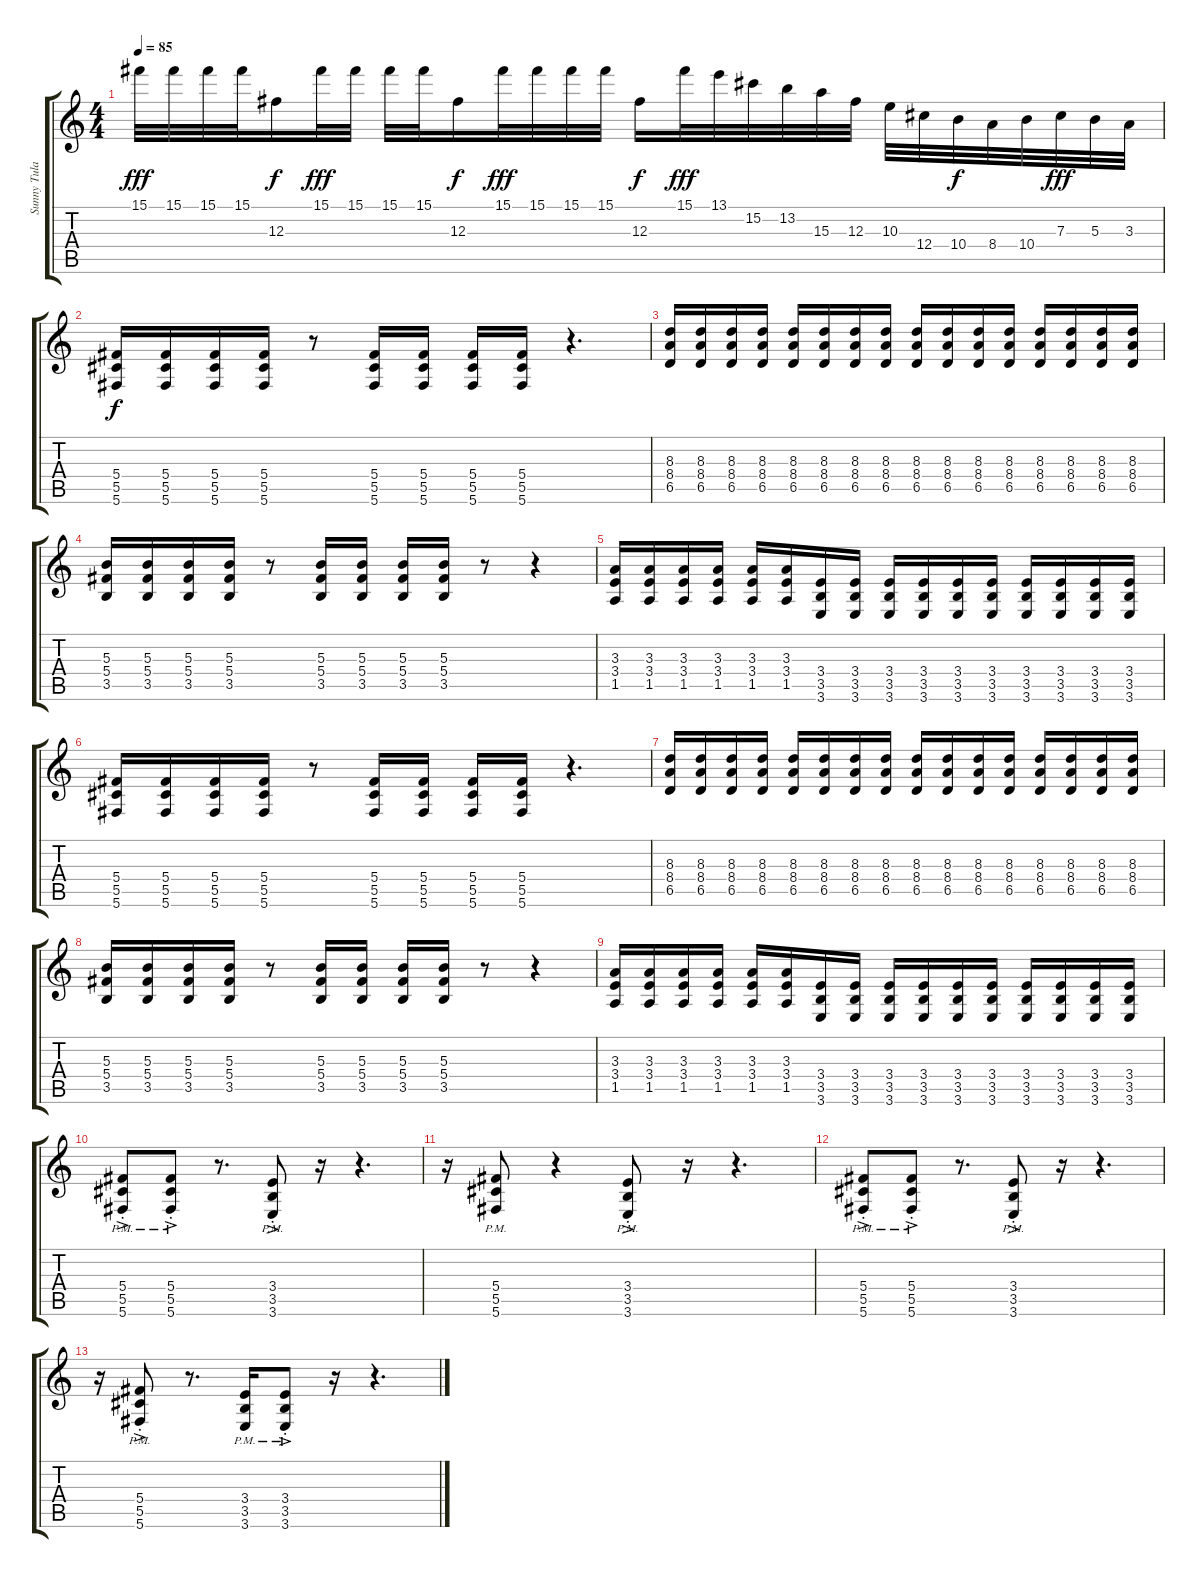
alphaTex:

\track ("Sunny Tuladhar - Lead Guitar" "Sunny Tula") {instrument distortionguitar}
\staff {score tabs}
\tuning (Eb4 Bb3 Gb3 Db3 Ab2 Db2) {hide}
\ts (4 4)
\tempo 85
\clef g2
\ks c
15.1.32{dy fff} 15.1.32 15.1.32 15.1.32 12.3.16{dy f} 15.1.32{dy fff} 15.1.32 15.1.32 15.1.32 12.3.16{dy f} 15.1.32{dy fff} 15.1.32 15.1.32 15.1.32 12.3.16{dy f} 15.1.32{dy fff} 13.1.32 15.2.32 13.2.32 15.3.32 12.3.32 10.3.32 12.4.32 10.4.32{dy f} 8.4.32 10.4.32 7.3.32{dy fff} 5.3.32 3.3.32 |
(5.4 5.5 5.6).16{dy f} (5.4 5.5 5.6).16 (5.4 5.5 5.6).16 (5.4 5.5 5.6).16 r.8 (5.4 5.5 5.6).16 (5.4 5.5 5.6).16 (5.4 5.5 5.6).16 (5.4 5.5 5.6).16 r.4{d} |
(8.3 8.4 6.5).16 (8.3 8.4 6.5).16 (8.3 8.4 6.5).16 (8.3 8.4 6.5).16 (8.3 8.4 6.5).16 (8.3 8.4 6.5).16 (8.3 8.4 6.5).16 (8.3 8.4 6.5).16 (8.3 8.4 6.5).16 (8.3 8.4 6.5).16 (8.3 8.4 6.5).16 (8.3 8.4 6.5).16 (8.3 8.4 6.5).16 (8.3 8.4 6.5).16 (8.3 8.4 6.5).16 (8.3 8.4 6.5).16 |
(5.3 5.4 3.5).16 (5.3 5.4 3.5).16 (5.3 5.4 3.5).16 (5.3 5.4 3.5).16 r.8 (5.3 5.4 3.5).16 (5.3 5.4 3.5).16 (5.3 5.4 3.5).16 (5.3 5.4 3.5).16 r.8 r.4 |
(3.3 3.4 1.5).16 (3.3 3.4 1.5).16 (3.3 3.4 1.5).16 (3.3 3.4 1.5).16 (3.3 3.4 1.5).16 (3.3 3.4 1.5).16 (3.4 3.5 3.6).16 (3.4 3.5 3.6).16 (3.4 3.5 3.6).16 (3.4 3.5 3.6).16 (3.4 3.5 3.6).16 (3.4 3.5 3.6).16 (3.4 3.5 3.6).16 (3.4 3.5 3.6).16 (3.4 3.5 3.6).16 (3.4 3.5 3.6).16 |
(5.4 5.5 5.6).16 (5.4 5.5 5.6).16 (5.4 5.5 5.6).16 (5.4 5.5 5.6).16 r.8 (5.4 5.5 5.6).16 (5.4 5.5 5.6).16 (5.4 5.5 5.6).16 (5.4 5.5 5.6).16 r.4{d} |
(8.3 8.4 6.5).16 (8.3 8.4 6.5).16 (8.3 8.4 6.5).16 (8.3 8.4 6.5).16 (8.3 8.4 6.5).16 (8.3 8.4 6.5).16 (8.3 8.4 6.5).16 (8.3 8.4 6.5).16 (8.3 8.4 6.5).16 (8.3 8.4 6.5).16 (8.3 8.4 6.5).16 (8.3 8.4 6.5).16 (8.3 8.4 6.5).16 (8.3 8.4 6.5).16 (8.3 8.4 6.5).16 (8.3 8.4 6.5).16 |
(5.3 5.4 3.5).16 (5.3 5.4 3.5).16 (5.3 5.4 3.5).16 (5.3 5.4 3.5).16 r.8 (5.3 5.4 3.5).16 (5.3 5.4 3.5).16 (5.3 5.4 3.5).16 (5.3 5.4 3.5).16 r.8 r.4 |
(3.3 3.4 1.5).16 (3.3 3.4 1.5).16 (3.3 3.4 1.5).16 (3.3 3.4 1.5).16 (3.3 3.4 1.5).16 (3.3 3.4 1.5).16 (3.4 3.5 3.6).16 (3.4 3.5 3.6).16 (3.4 3.5 3.6).16 (3.4 3.5 3.6).16 (3.4 3.5 3.6).16 (3.4 3.5 3.6).16 (3.4 3.5 3.6).16 (3.4 3.5 3.6).16 (3.4 3.5 3.6).16 (3.4 3.5 3.6).16 |
(5.4{pm} 5.5{pm} 5.6{ac pm st}).8 (5.4{pm} 5.5{pm} 5.6{ac pm st}).8 r.8{d} (3.4{pm} 3.5{pm} 3.6{ac pm st}).8 r.16 r.4{d} |
r.16 (5.4{pm} 5.5{pm} 5.6{pm}).8 r.4 (3.4{pm} 3.5{pm} 3.6{ac pm st}).8 r.16 r.4{d} |
(5.4{pm} 5.5{pm} 5.6{ac pm st}).8 (5.4{pm} 5.5{pm} 5.6{ac pm st}).8 r.8{d} (3.4{pm} 3.5{pm} 3.6{ac pm st}).8 r.16 r.4{d} |
r.16 (5.4{pm} 5.5{pm} 5.6{ac pm st}).8 r.8{d} (3.4{pm} 3.5{pm} 3.6{pm}).16 (3.4{pm} 3.5{pm} 3.6{ac pm st}).8 r.16 r.4{d}
